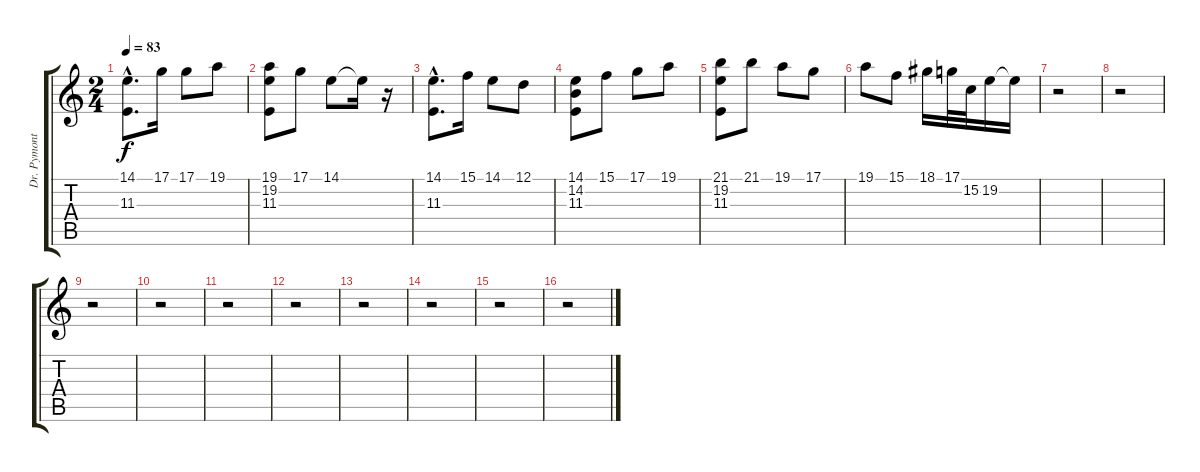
\track ("Dr. Pymonte" "Dr. Pymont") {instrument orchestralharp}
\staff {score tabs}
\tuning (D4 A3 F3 C3 G2 D2) {hide}
\ts (2 4)
\tempo 83
\clef g2
\ks c
(14.1{hac} 11.3{hac}).8{d dy f} 17.1.16 17.1.8 19.1.8 |
(19.1 19.2 11.3).8 17.1.8 14.1.8 14.1{t}.16 r.16 |
(14.1{hac} 11.3{hac}).8{d} 15.1.16 14.1.8 12.1.8 |
(14.1 14.2 11.3).8 15.1.8 17.1.8 19.1.8 |
(21.1 19.2 11.3).8 21.1.8 19.1.8 17.1.8 |
19.1.8 15.1.8 18.1.16 17.1.32 15.2.32 19.2.16 19.2{t}.16 |
r.2 |
r.2 |
r.2 |
r.2 |
r.2 |
r.2 |
r.2 |
r.2 |
r.2 |
r.2
